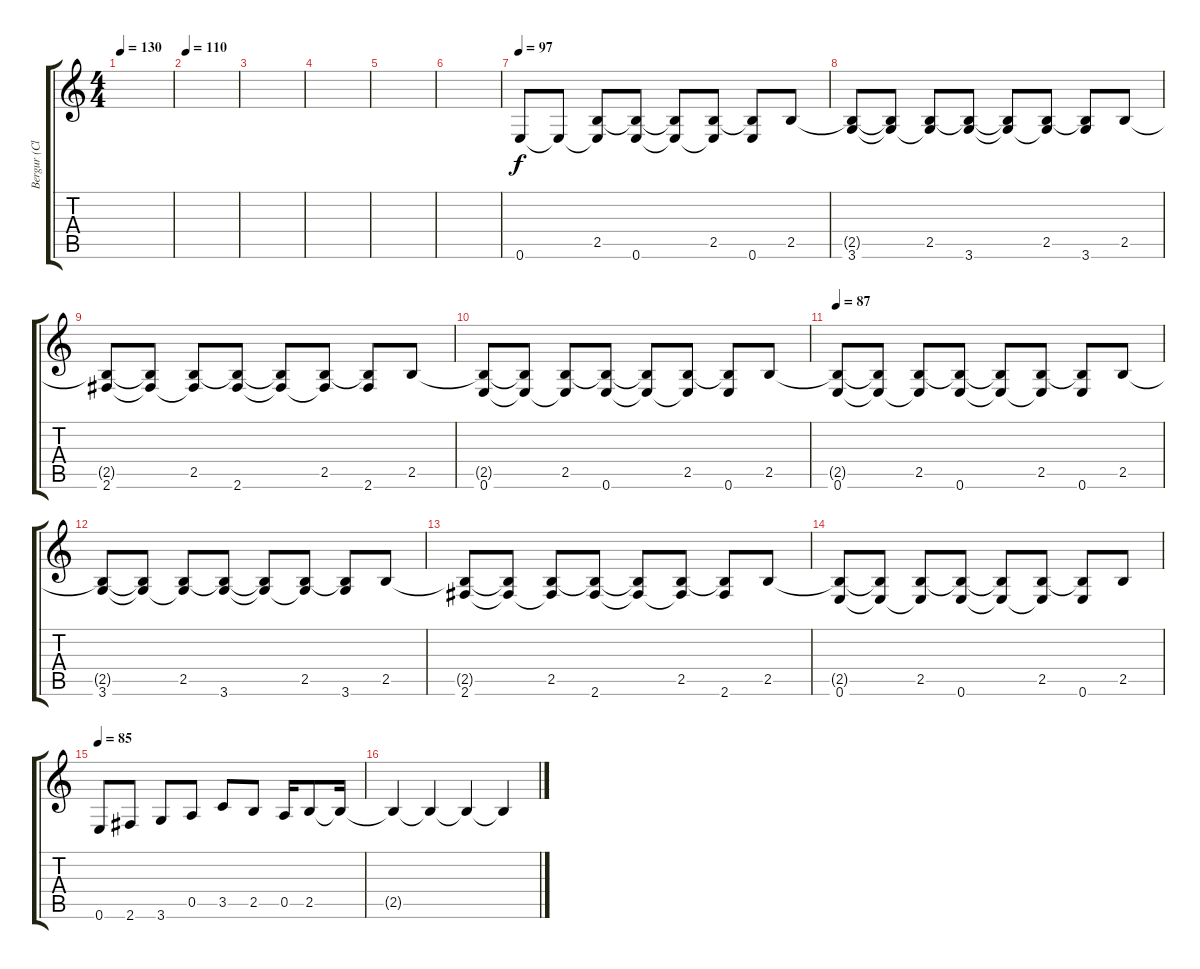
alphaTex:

\track ("Bergur (Clean Guitar)" "Bergur (Cl") {instrument electricguitarclean}
\staff {score tabs}
\tuning (E4 B3 G3 D3 A2 E2) {hide}
\ts (4 4)
\tempo 130
\clef g2
\ks c
|
\tempo 110
|
|
|
|
|
\tempo 97
0.6.8 0.6{t}.8 (2.5 0.6{t}).8 (2.5{t} 0.6).8 (2.5{t} 0.6{t}).8 (2.5 0.6{t}).8 (2.5{t} 0.6).8 2.5.8 |
(2.5{t} 3.6).8 (2.5{t} 3.6{t}).8 (2.5 3.6{t}).8 (2.5{t} 3.6).8 (2.5{t} 3.6{t}).8 (2.5 3.6{t}).8 (2.5{t} 3.6).8 2.5.8 |
(2.5{t} 2.6).8 (2.5{t} 2.6{t}).8 (2.5 2.6{t}).8 (2.5{t} 2.6).8 (2.5{t} 2.6{t}).8 (2.5 2.6{t}).8 (2.5{t} 2.6).8 2.5.8 |
(2.5{t} 0.6).8 (2.5{t} 0.6{t}).8 (2.5 0.6{t}).8 (2.5{t} 0.6).8 (2.5{t} 0.6{t}).8 (2.5 0.6{t}).8 (2.5{t} 0.6).8 2.5.8 |
\tempo 87
(2.5{t} 0.6).8 (2.5{t} 0.6{t}).8 (2.5 0.6{t}).8 (2.5{t} 0.6).8 (2.5{t} 0.6{t}).8 (2.5 0.6{t}).8 (2.5{t} 0.6).8 2.5.8 |
(2.5{t} 3.6).8 (2.5{t} 3.6{t}).8 (2.5 3.6{t}).8 (2.5{t} 3.6).8 (2.5{t} 3.6{t}).8 (2.5 3.6{t}).8 (2.5{t} 3.6).8 2.5.8 |
(2.5{t} 2.6).8 (2.5{t} 2.6{t}).8 (2.5 2.6{t}).8 (2.5{t} 2.6).8 (2.5{t} 2.6{t}).8 (2.5 2.6{t}).8 (2.5{t} 2.6).8 2.5.8 |
(2.5{t} 0.6).8 (2.5{t} 0.6{t}).8 (2.5 0.6{t}).8 (2.5{t} 0.6).8 (2.5{t} 0.6{t}).8 (2.5 0.6{t}).8 (2.5{t} 0.6).8 2.5.8 |
\tempo 85
0.6.8 2.6.8 3.6.8 0.5.8 3.5.8 2.5.8 0.5.16 2.5.8 2.5{t}.16 |
2.5{t}.4 2.5{t}.4 2.5{t}.4 2.5{t}.4
